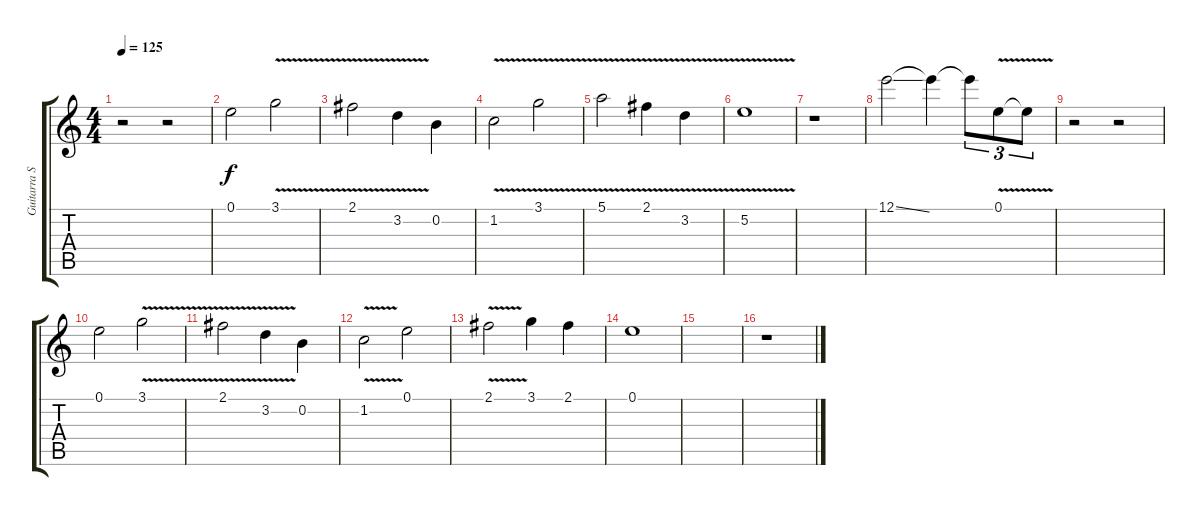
\track ("Guitarra Solo" "Guitarra S") {instrument distortionguitar}
\staff {score tabs}
\tuning (E4 B3 G3 D3 A2 E2) {hide}
\ts (4 4)
\tempo 125
\clef g2
\ks c
r.2{dy f} r.2 |
0.1.2 3.1{v}.2 |
2.1{v}.2 3.2{v}.4 0.2.4 |
1.2{v}.2 3.1{v}.2 |
5.1{v}.2 2.1{v}.4 3.2{v}.4 |
5.2{v}.1 |
r.1 |
12.1{ss}.2 12.1{t}.4 12.1{t}.8{tu (3 2)} 0.1{v}.8{tu (3 2)} 0.1{t}.8{tu (3 2)} |
r.2 r.2 |
0.1.2 3.1{v}.2 |
2.1{v}.2 3.2{v}.4 0.2.4 |
1.2{v}.2 0.1.2 |
2.1{v}.2 3.1.4 2.1.4 |
0.1.1 |
|
r.1
